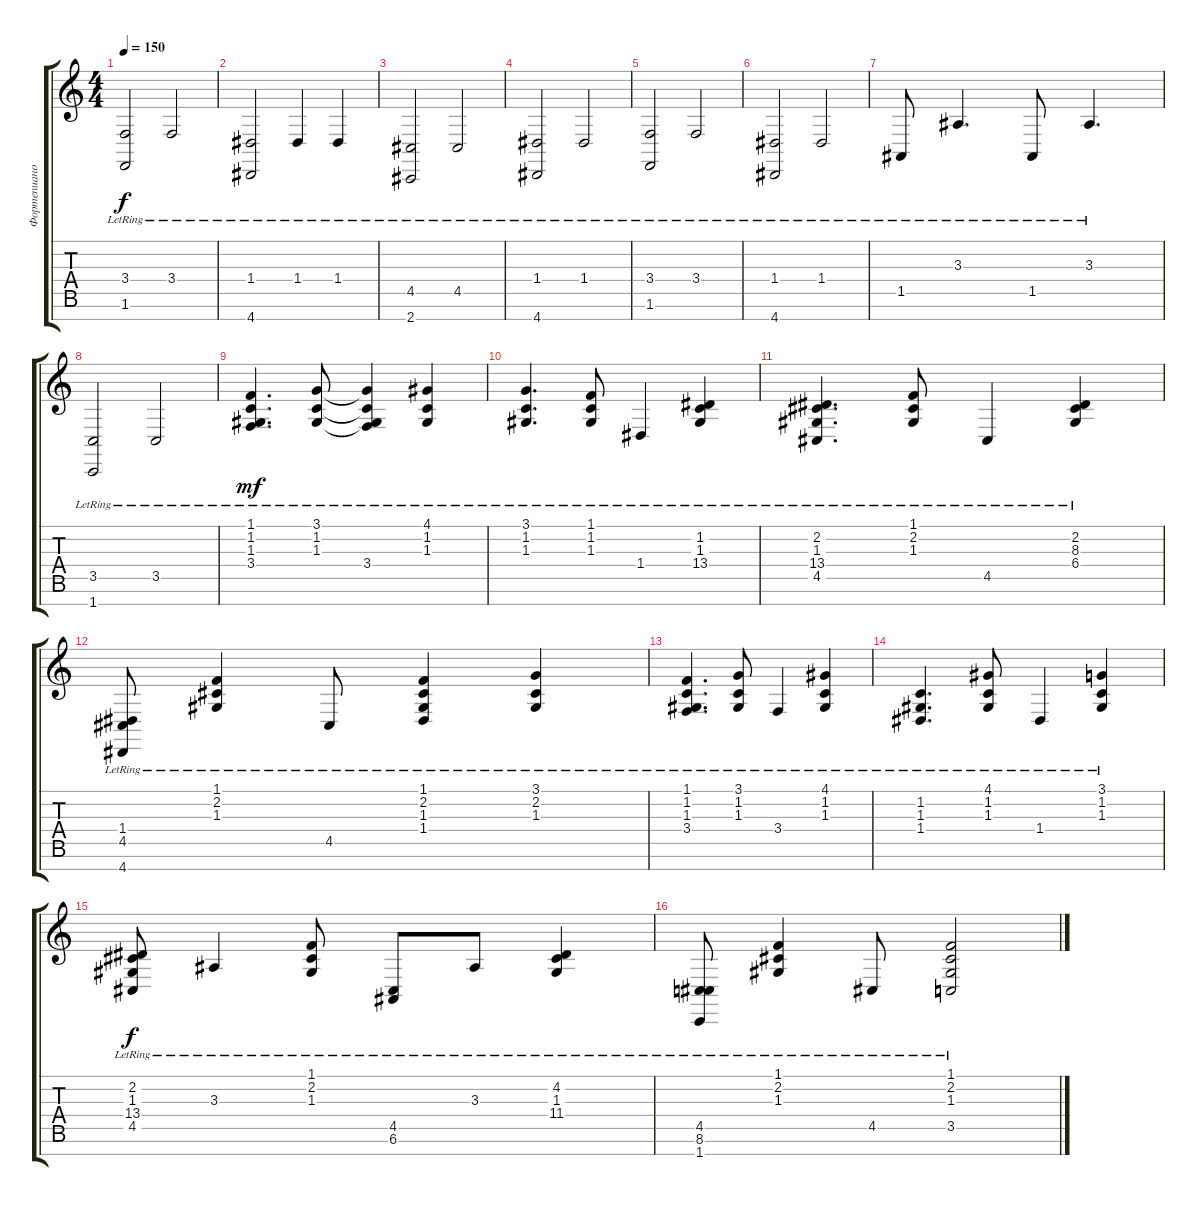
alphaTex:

\track ("Фортепиано п" "Фортепиано") {instrument acousticgrandpiano}
\staff {score tabs}
\tuning (E4 B3 G3 D3 A2 E2 B1) {hide}
\ts (4 4)
\tempo 150
\clef g2
\ks c
(3.4{lr} 1.6{lr}).2{dy f} 3.4{lr}.2 |
(1.4{lr} 4.7{lr}).2 1.4{lr}.4 1.4{lr}.4 |
(4.5{lr} 2.7{lr}).2 4.5{lr}.2 |
(1.4{lr} 4.7{lr}).2 1.4{lr}.2 |
(3.4{lr} 1.6{lr}).2 3.4{lr}.2 |
(1.4{lr} 4.7{lr}).2 1.4{lr}.2 |
1.5{lr}.8 3.3{lr}.4{d} 1.5{lr}.8 3.3{lr}.4{d} |
(3.5{lr} 1.7{lr}).2 3.5{lr}.2 |
(1.1{lr} 1.2{lr} 1.3{lr} 3.4{lr}).4{d dy mf} (3.1{lr} 1.2{lr} 1.3{lr}).8 (3.1{t} 1.2{t} 1.3{t} 3.4{lr}).4 (4.1{lr} 1.2{lr} 1.3{lr}).4 |
(3.1{lr} 1.2{lr} 1.3{lr}).4{d} (1.1{lr} 1.2{lr} 1.3{lr}).8 1.4{lr}.4 (1.2{lr} 1.3{lr} 13.4{lr}).4 |
(2.2{lr} 1.3{lr} 13.4{lr} 4.5{lr}).4{d} (1.1{lr} 2.2{lr} 1.3{lr}).8 4.5{lr}.4 (2.2{lr} 8.3{lr} 6.4{lr}).4 |
(1.4{lr} 4.5{lr} 4.7{lr}).8 (1.1{lr} 2.2{lr} 1.3{lr}).4 4.5{lr}.8 (1.1{lr} 2.2{lr} 1.3{lr} 1.4{lr}).4 (3.1{lr} 2.2{lr} 1.3{lr}).4 |
(1.1{lr} 1.2{lr} 1.3{lr} 3.4{lr}).4{d} (3.1{lr} 1.2{lr} 1.3{lr}).8 3.4{lr}.4 (4.1{lr} 1.2{lr} 1.3{lr}).4 |
(1.2{lr} 1.3{lr} 1.4{lr}).4{d} (4.1{lr} 1.2{lr} 1.3{lr}).8 1.4{lr}.4 (3.1{lr} 1.2{lr} 1.3{lr}).4 |
(2.2{lr} 1.3{lr} 13.4{lr} 4.5{lr}).8{dy f} 3.3{lr}.4 (1.1{lr} 2.2{lr} 1.3{lr}).8 (4.5{lr} 6.6{lr}).8 3.3{lr}.8 (4.2{lr} 1.3{lr} 11.4{lr}).4 |
(4.5{lr} 8.6{lr} 1.7{lr}).8 (1.1{lr} 2.2{lr} 1.3{lr}).4 4.5{lr}.8 (1.1{lr} 2.2{lr} 1.3{lr} 3.5{lr}).2
